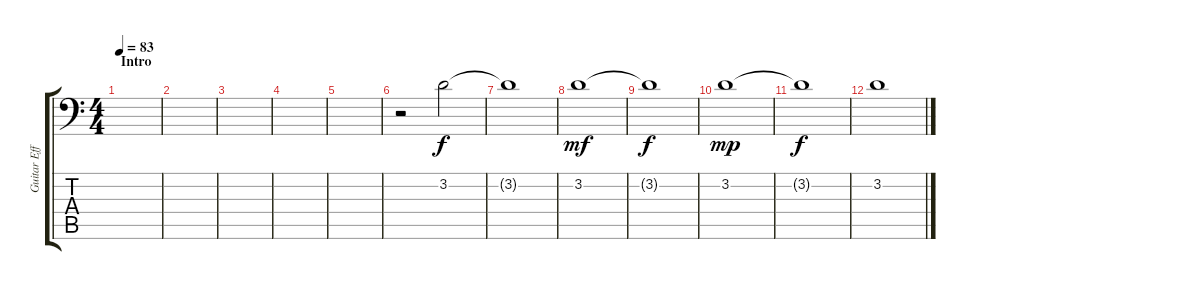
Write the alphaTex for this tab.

\track ("Guitar Effect" "Guitar Eff") {instrument birdtweet}
\staff {score tabs}
\tuning (E4 B3 G3 D3 A2 A1) {hide}
\ts (4 4)
\section ("" "Intro ")
\tempo 83
\clef f4
\ks c
|
|
|
|
|
r.2 3.2.2 |
3.2{t}.1 |
3.2.1{dy mf} |
3.2{t}.1{dy f} |
3.2.1{dy mp} |
3.2{t}.1{dy f} |
3.2.1
